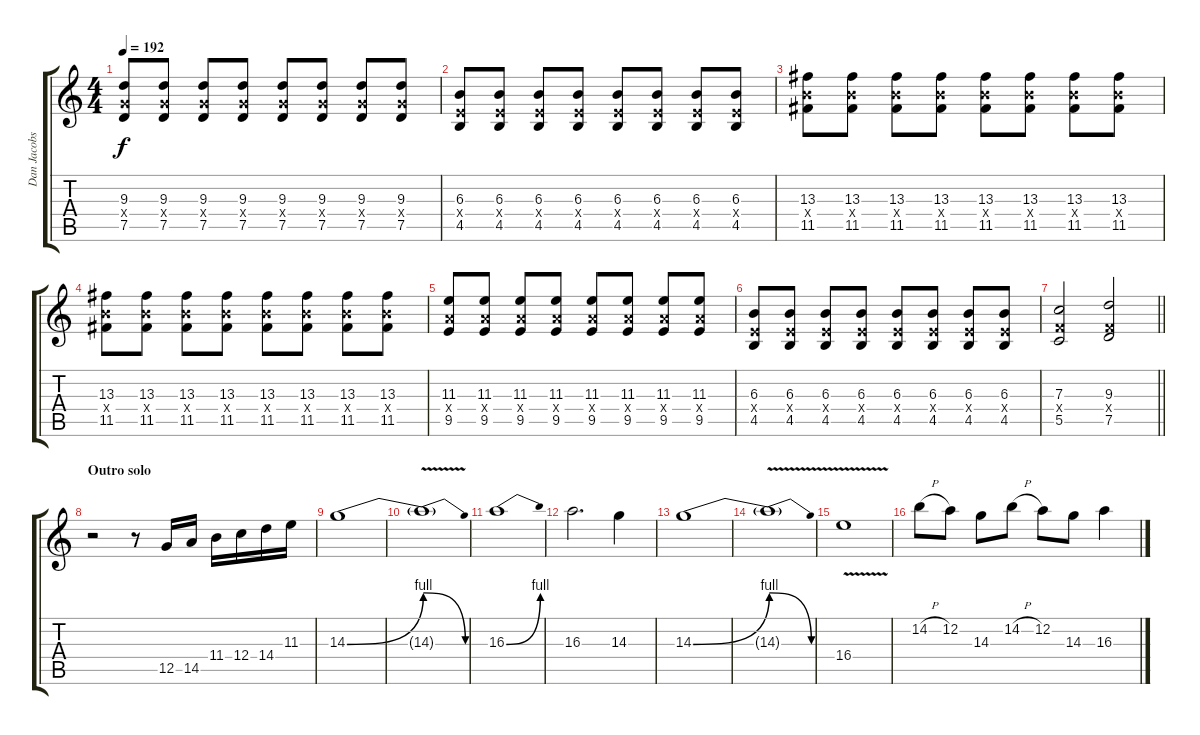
\track ("Dan Jacobs" "Dan Jacobs") {instrument distortionguitar}
\staff {score tabs}
\tuning (D4 A3 F3 C3 G2 C2) {hide}
\ts (4 4)
\tempo 192
\clef g2
\ks aminor
(9.3 7.4{x} 7.5).8{dy f} (9.3 7.4{x} 7.5).8 (9.3 7.4{x} 7.5).8 (9.3 7.4{x} 7.5).8 (9.3 7.4{x} 7.5).8 (9.3 7.4{x} 7.5).8 (9.3 7.4{x} 7.5).8 (9.3 7.4{x} 7.5).8 |
(6.3 4.4{x} 4.5).8 (6.3 4.4{x} 4.5).8 (6.3 4.4{x} 4.5).8 (6.3 4.4{x} 4.5).8 (6.3 4.4{x} 4.5).8 (6.3 4.4{x} 4.5).8 (6.3 4.4{x} 4.5).8 (6.3 4.4{x} 4.5).8 |
(13.3 11.4{x} 11.5).8 (13.3 11.4{x} 11.5).8 (13.3 11.4{x} 11.5).8 (13.3 11.4{x} 11.5).8 (13.3 11.4{x} 11.5).8 (13.3 11.4{x} 11.5).8 (13.3 11.4{x} 11.5).8 (13.3 11.4{x} 11.5).8 |
(13.3 11.4{x} 11.5).8 (13.3 11.4{x} 11.5).8 (13.3 11.4{x} 11.5).8 (13.3 11.4{x} 11.5).8 (13.3 11.4{x} 11.5).8 (13.3 11.4{x} 11.5).8 (13.3 11.4{x} 11.5).8 (13.3 11.4{x} 11.5).8 |
(11.3 9.4{x} 9.5).8 (11.3 9.4{x} 9.5).8 (11.3 9.4{x} 9.5).8 (11.3 9.4{x} 9.5).8 (11.3 9.4{x} 9.5).8 (11.3 9.4{x} 9.5).8 (11.3 9.4{x} 9.5).8 (11.3 9.4{x} 9.5).8 |
(6.3 4.4{x} 4.5).8 (6.3 4.4{x} 4.5).8 (6.3 4.4{x} 4.5).8 (6.3 4.4{x} 4.5).8 (6.3 4.4{x} 4.5).8 (6.3 4.4{x} 4.5).8 (6.3 4.4{x} 4.5).8 (6.3 4.4{x} 4.5).8 |
\barLineRight lightlight
(7.3 5.4{x} 5.5).2 (9.3 5.4{x} 7.5).2 |
\section ("" "Outro solo")
r.2{volume 16} r.8 12.5.16 14.5.16 11.4.16 12.4.16 14.4.16 11.3.16 |
14.3{be (bend 0 0 60 4)}.1 |
14.3{be (release 0 4 60 0) v t}.1 |
16.3{be (bend 0 0 60 4)}.1 |
16.3.2{d} 14.3.4 |
14.3{be (bend 0 0 60 4)}.1 |
14.3{be (release 0 4 60 0) v t}.1 |
16.4{v}.1 |
14.2{h}.8 12.2.8 14.3.8 14.2{h}.8 12.2.8 14.3.8 16.3.4
